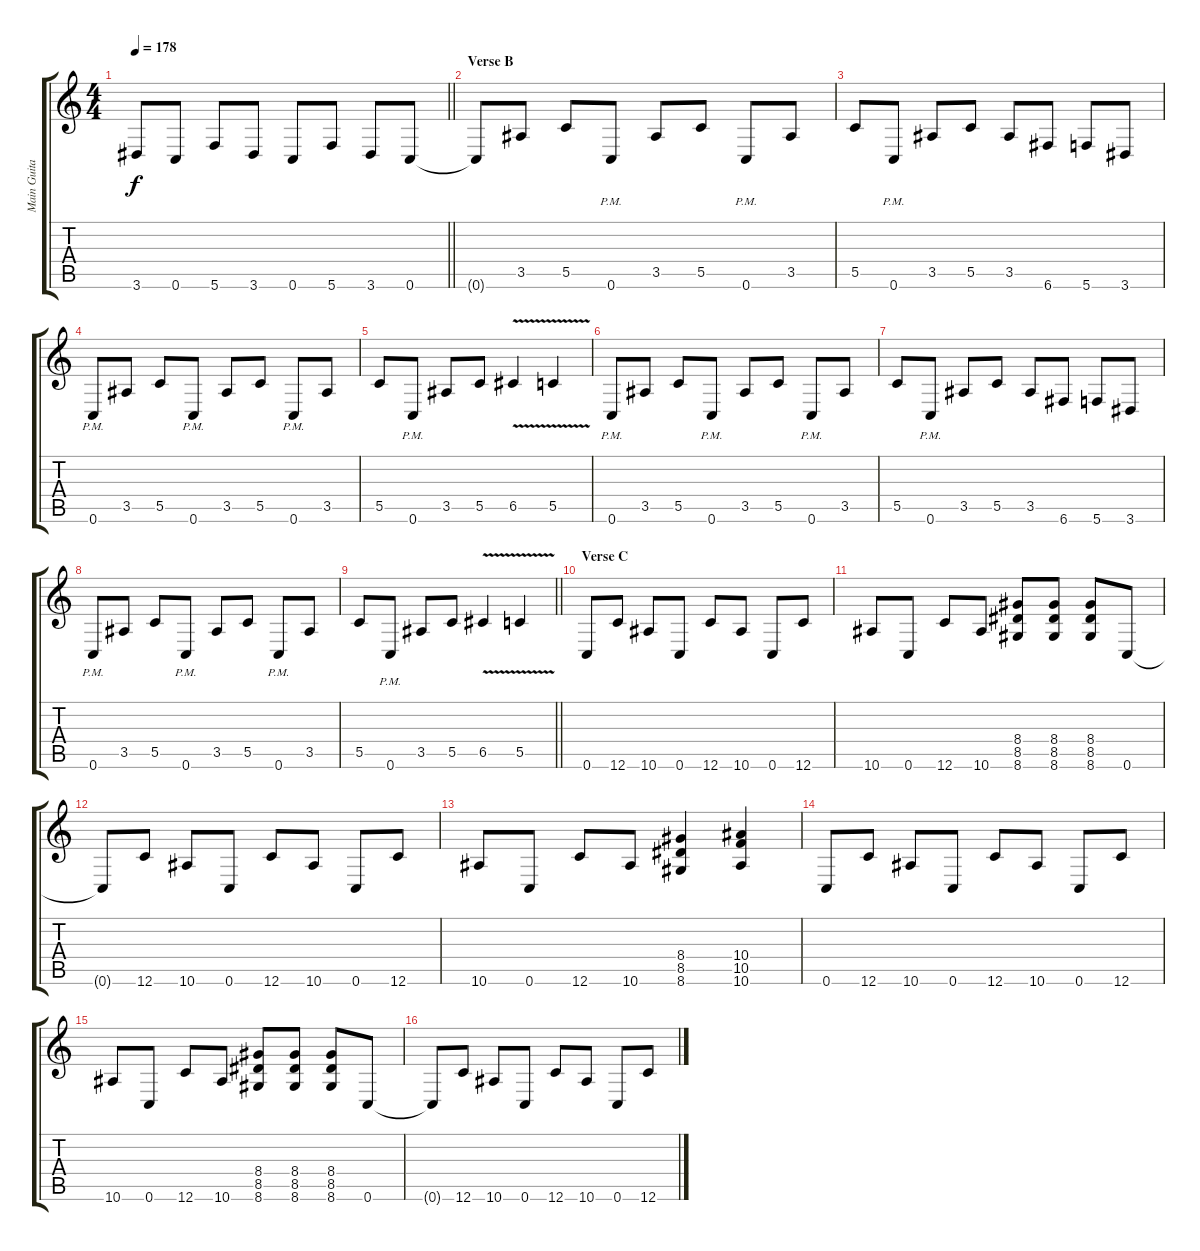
\track ("Main Guitar" "Main Guita") {instrument distortionguitar}
\staff {score tabs}
\tuning (D4 A3 F3 C3 G2 C2) {hide}
\ts (4 4)
\tempo 178
\clef g2
\barLineRight lightlight
\ks c
3.6.8{dy f} 0.6.8 5.6.8 3.6.8 0.6.8 5.6.8 3.6.8 0.6.8 |
\section ("" "Verse B")
0.6{t}.8 3.5.8 5.5.8 0.6{pm}.8 3.5.8 5.5.8 0.6{pm}.8 3.5.8 |
5.5.8 0.6{pm}.8 3.5.8 5.5.8 3.5.8 6.6.8 5.6.8 3.6.8 |
0.6{pm}.8 3.5.8 5.5.8 0.6{pm}.8 3.5.8 5.5.8 0.6{pm}.8 3.5.8 |
5.5.8 0.6{pm}.8 3.5.8 5.5.8 6.5{v}.4 5.5{v}.4 |
0.6{pm}.8 3.5.8 5.5.8 0.6{pm}.8 3.5.8 5.5.8 0.6{pm}.8 3.5.8 |
5.5.8 0.6{pm}.8 3.5.8 5.5.8 3.5.8 6.6.8 5.6.8 3.6.8 |
0.6{pm}.8 3.5.8 5.5.8 0.6{pm}.8 3.5.8 5.5.8 0.6{pm}.8 3.5.8 |
\barLineRight lightlight
5.5.8 0.6{pm}.8 3.5.8 5.5.8 6.5{v}.4 5.5{v}.4 |
\section ("" "Verse C")
0.6.8 12.6.8 10.6.8 0.6.8 12.6.8 10.6.8 0.6.8 12.6.8 |
10.6.8 0.6.8 12.6.8 10.6.8 (8.4 8.5 8.6).8 (8.4 8.5 8.6).8 (8.4 8.5 8.6).8 0.6.8 |
0.6{t}.8 12.6.8 10.6.8 0.6.8 12.6.8 10.6.8 0.6.8 12.6.8 |
10.6.8 0.6.8 12.6.8 10.6.8 (8.4 8.5 8.6).4 (10.4 10.5 10.6).4 |
0.6.8 12.6.8 10.6.8 0.6.8 12.6.8 10.6.8 0.6.8 12.6.8 |
10.6.8 0.6.8 12.6.8 10.6.8 (8.4 8.5 8.6).8 (8.4 8.5 8.6).8 (8.4 8.5 8.6).8 0.6.8 |
0.6{t}.8 12.6.8 10.6.8 0.6.8 12.6.8 10.6.8 0.6.8 12.6.8
